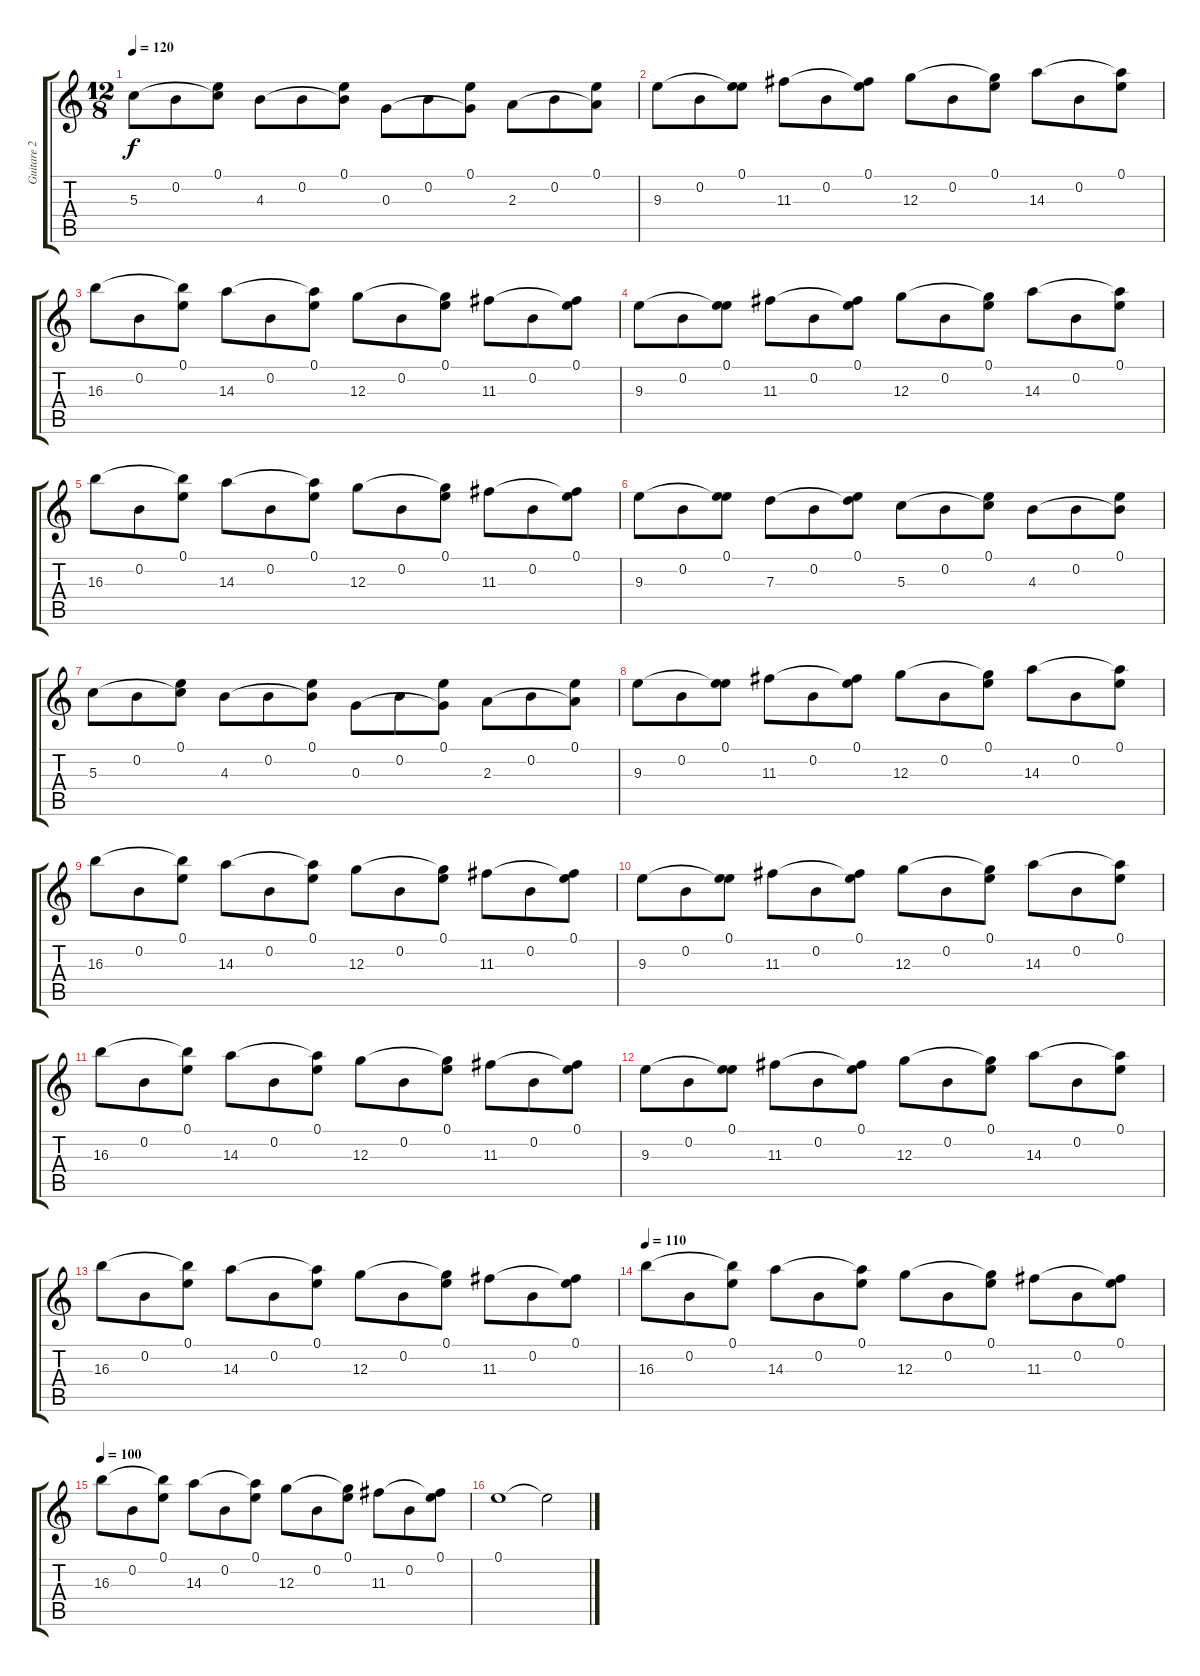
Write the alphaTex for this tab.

\track ("Guitare 2" "Guitare 2") {instrument acousticguitarsteel}
\staff {score tabs}
\tuning (E4 B3 G3 D3 A2 E2) {hide}
\ts (12 8)
\tempo 120
\clef g2
\ks c
5.3.8{dy f} 0.2.8 (0.1 5.3{t}).8 4.3.8 0.2.8 (0.1 4.3{t}).8 0.3.8 0.2.8 (0.1 0.3{t}).8 2.3.8 0.2.8 (0.1 2.3{t}).8 |
9.3.8 0.2.8 (0.1 9.3{t}).8 11.3.8 0.2.8 (0.1 11.3{t}).8 12.3.8 0.2.8 (0.1 12.3{t}).8 14.3.8 0.2.8 (0.1 14.3{t}).8 |
16.3.8 0.2.8 (0.1 16.3{t}).8 14.3.8 0.2.8 (0.1 14.3{t}).8 12.3.8 0.2.8 (0.1 12.3{t}).8 11.3.8 0.2.8 (0.1 11.3{t}).8 |
9.3.8 0.2.8 (0.1 9.3{t}).8 11.3.8 0.2.8 (0.1 11.3{t}).8 12.3.8 0.2.8 (0.1 12.3{t}).8 14.3.8 0.2.8 (0.1 14.3{t}).8 |
16.3.8 0.2.8 (0.1 16.3{t}).8 14.3.8 0.2.8 (0.1 14.3{t}).8 12.3.8 0.2.8 (0.1 12.3{t}).8 11.3.8 0.2.8 (0.1 11.3{t}).8 |
9.3.8 0.2.8 (0.1 9.3{t}).8 7.3.8 0.2.8 (0.1 7.3{t}).8 5.3.8 0.2.8 (0.1 5.3{t}).8 4.3.8 0.2.8 (0.1 4.3{t}).8 |
5.3.8 0.2.8 (0.1 5.3{t}).8 4.3.8 0.2.8 (0.1 4.3{t}).8 0.3.8 0.2.8 (0.1 0.3{t}).8 2.3.8 0.2.8 (0.1 2.3{t}).8 |
9.3.8 0.2.8 (0.1 9.3{t}).8 11.3.8 0.2.8 (0.1 11.3{t}).8 12.3.8 0.2.8 (0.1 12.3{t}).8 14.3.8 0.2.8 (0.1 14.3{t}).8 |
16.3.8 0.2.8 (0.1 16.3{t}).8 14.3.8 0.2.8 (0.1 14.3{t}).8 12.3.8 0.2.8 (0.1 12.3{t}).8 11.3.8 0.2.8 (0.1 11.3{t}).8 |
9.3.8 0.2.8 (0.1 9.3{t}).8 11.3.8 0.2.8 (0.1 11.3{t}).8 12.3.8 0.2.8 (0.1 12.3{t}).8 14.3.8 0.2.8 (0.1 14.3{t}).8 |
16.3.8 0.2.8 (0.1 16.3{t}).8 14.3.8 0.2.8 (0.1 14.3{t}).8 12.3.8 0.2.8 (0.1 12.3{t}).8 11.3.8 0.2.8 (0.1 11.3{t}).8 |
9.3.8 0.2.8 (0.1 9.3{t}).8 11.3.8 0.2.8 (0.1 11.3{t}).8 12.3.8 0.2.8 (0.1 12.3{t}).8 14.3.8 0.2.8 (0.1 14.3{t}).8 |
16.3.8 0.2.8 (0.1 16.3{t}).8 14.3.8 0.2.8 (0.1 14.3{t}).8 12.3.8 0.2.8 (0.1 12.3{t}).8 11.3.8 0.2.8 (0.1 11.3{t}).8 |
\tempo 110
16.3.8 0.2.8 (0.1 16.3{t}).8 14.3.8 0.2.8 (0.1 14.3{t}).8 12.3.8 0.2.8 (0.1 12.3{t}).8 11.3.8 0.2.8 (0.1 11.3{t}).8 |
\tempo 100
16.3.8 0.2.8 (0.1 16.3{t}).8 14.3.8 0.2.8 (0.1 14.3{t}).8 12.3.8 0.2.8 (0.1 12.3{t}).8 11.3.8 0.2.8 (0.1 11.3{t}).8 |
0.1.1 0.1{t}.2
